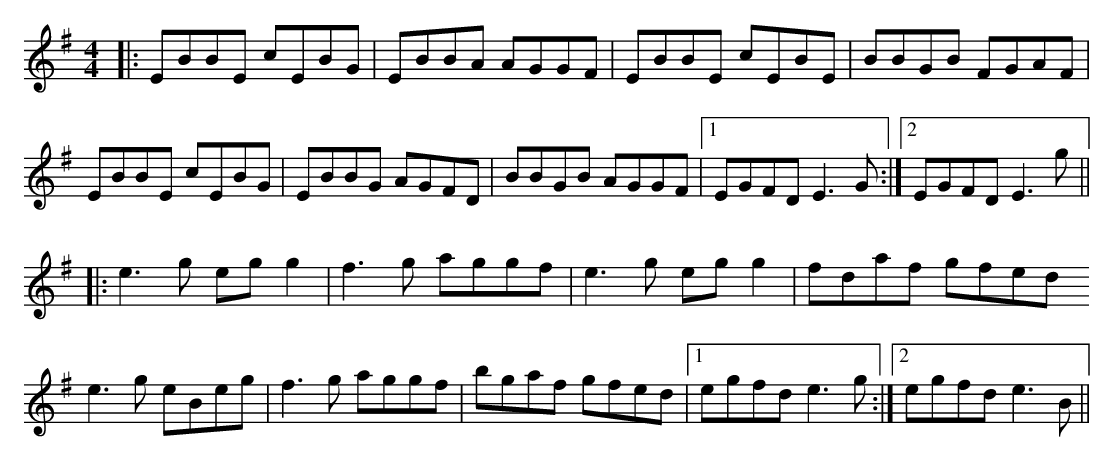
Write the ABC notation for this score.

X:1
M:4/4
K:Emin
|:EBBE cEBG|EBBA AGGF|EBBE cEBE|BBGB FGAF|
EBBE cEBG|EBBG AGFD|BBGB AGGF|1 EGFD E3G:|2 EGFD E3g||
|:e3g eg g2|f3g aggf|e3g eg g2|fdaf gfed
e3g eBeg|f3g aggf|bgaf gfed|1 egfd e3g:|2 egfd e3B||
